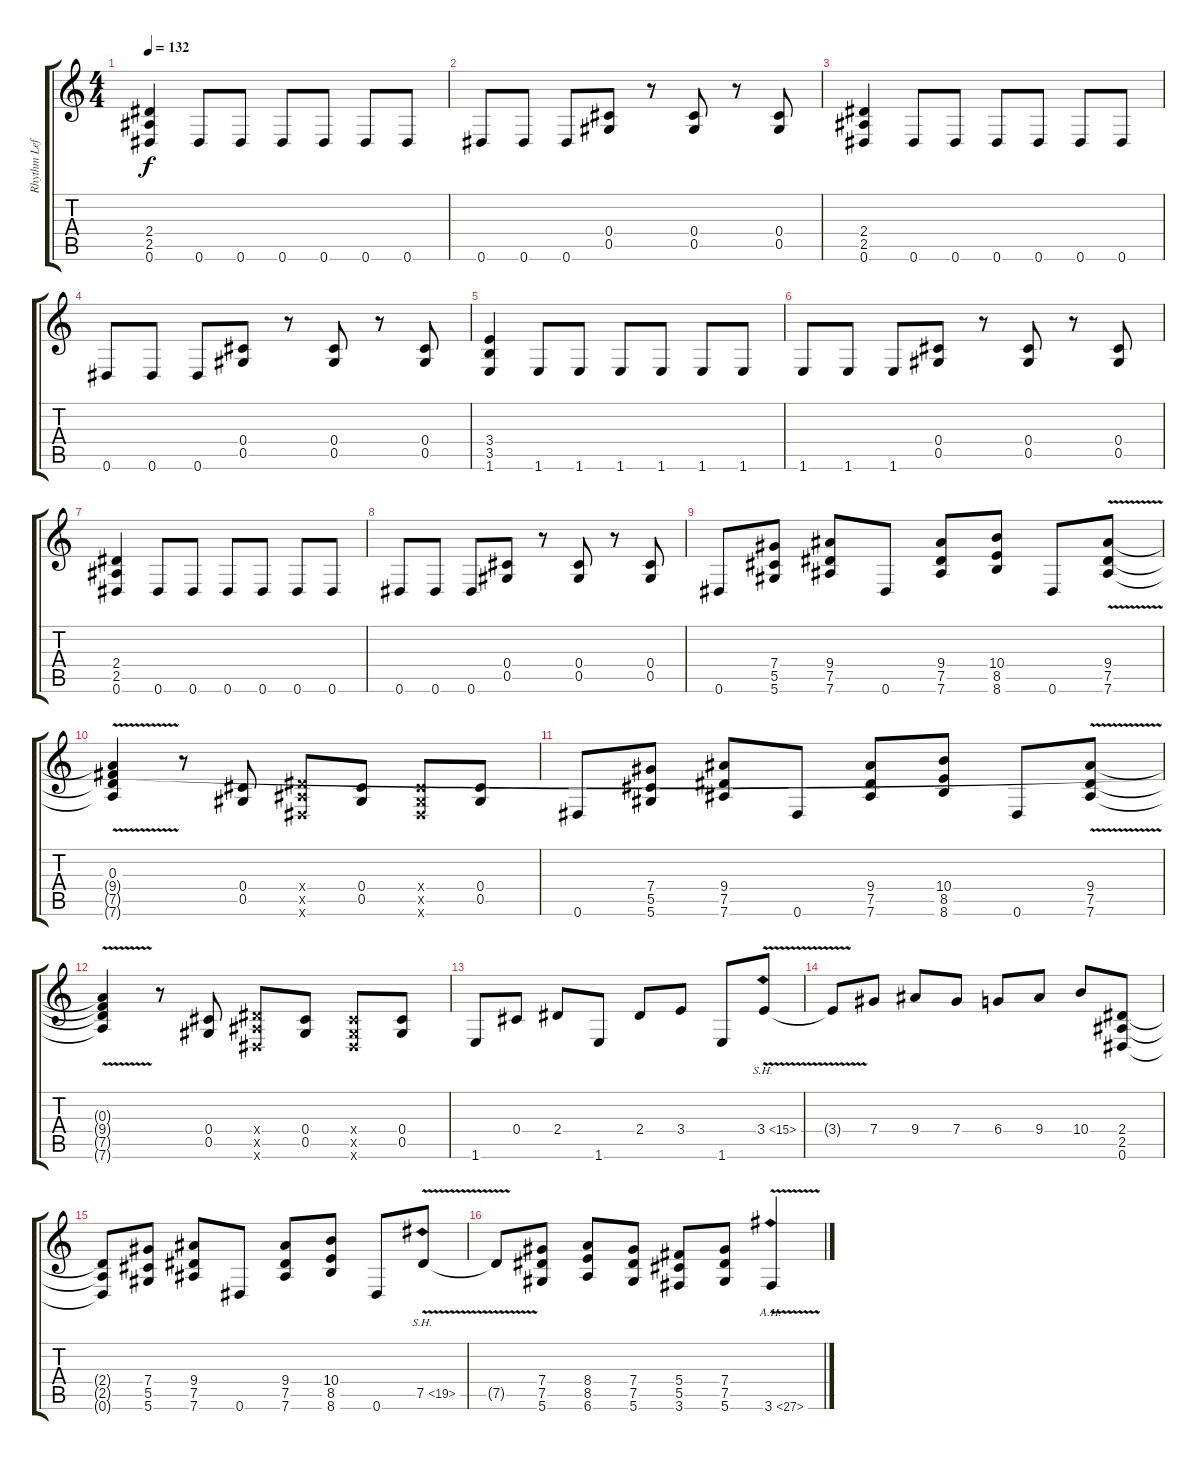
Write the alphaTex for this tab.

\track ("Rhythm Left" "Rhythm Lef") {instrument distortionguitar}
\staff {score tabs}
\tuning (Eb4 Bb3 Gb3 Db3 Ab2 Eb2) {hide}
\ts (4 4)
\tempo 132
\clef g2
\ks c
(2.4 2.5 0.6).4{dy f} 0.6.8 0.6.8 0.6.8 0.6.8 0.6.8 0.6.8 |
0.6.8 0.6.8 0.6.8 (0.4 0.5).8 r.8 (0.4 0.5).8 r.8 (0.4 0.5).8 |
(2.4 2.5 0.6).4 0.6.8 0.6.8 0.6.8 0.6.8 0.6.8 0.6.8 |
0.6.8 0.6.8 0.6.8 (0.4 0.5).8 r.8 (0.4 0.5).8 r.8 (0.4 0.5).8 |
(3.4 3.5 1.6).4 1.6.8 1.6.8 1.6.8 1.6.8 1.6.8 1.6.8 |
1.6.8 1.6.8 1.6.8 (0.4 0.5).8 r.8 (0.4 0.5).8 r.8 (0.4 0.5).8 |
(2.4 2.5 0.6).4 0.6.8 0.6.8 0.6.8 0.6.8 0.6.8 0.6.8 |
0.6.8 0.6.8 0.6.8 (0.4 0.5).8 r.8 (0.4 0.5).8 r.8 (0.4 0.5).8 |
0.6.8 (7.4 5.5 5.6).8 (9.4 7.5 7.6).8 0.6.8 (9.4 7.5 7.6).8 (10.4 8.5 8.6).8 0.6.8 (9.4 7.5{v} 7.6).8 |
(0.3 9.4{t} 7.5{t} 7.6{t}).4 r.8 (0.4 0.5).8 (2.4{x} 2.5{x} 0.6{x}).8 (0.4 0.5).8 (0.4{x} 0.5{x} 0.6{x}).8 (0.4 0.5).8 |
0.6.8 (7.4 5.5 5.6).8 (9.4 7.5 7.6).8 0.6.8 (9.4 7.5 7.6).8 (10.4 8.5 8.6).8 0.6.8 (9.4 7.5{v} 7.6).8 |
(0.3{t} 9.4{t} 7.5{t} 7.6{t}).4 r.8 (0.4 0.5).8 (2.4{x} 2.5{x} 0.6{x}).8 (0.4 0.5).8 (0.4{x} 0.5{x} 0.6{x}).8 (0.4 0.5).8 |
1.6.8 0.4.8 2.4.8 1.6.8 2.4.8 3.4.8 1.6.8 3.4{sh 12 v}.8 |
3.4{t}.8 7.4.8 9.4.8 7.4.8 6.4.8 9.4.8 10.4.8 (2.4 2.5 0.6).8 |
(2.4{t} 2.5{t} 0.6{t}).8 (7.4 5.5 5.6).8 (9.4 7.5 7.6).8 0.6.8 (9.4 7.5 7.6).8 (10.4 8.5 8.6).8 0.6.8 7.5{sh 12 v}.8 |
7.5{t}.8 (7.4 7.5 5.6).8 (8.4 8.5 6.6).8 (7.4 7.5 5.6).8 (5.4 5.5 3.6).8 (7.4 7.5 5.6).8 3.6{ah 24 v}.4
